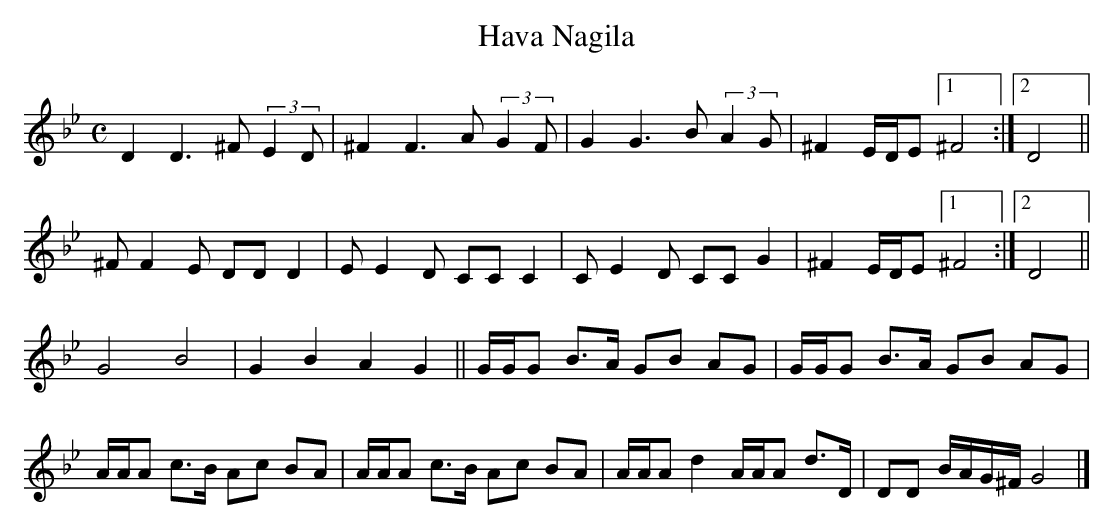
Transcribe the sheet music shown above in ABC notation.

X:1
T:Hava Nagila
M:C
L:1/8
K:DPhr
 D2 D3 ^F(3:2:2E2D|^F2 F3 A(3:2:2G2F|G2 G3 B (3:2:2A2G|^F2 E/D/E [1 ^F4:|[2 D4||
^FF2E  DD      D2 | EE2D CC      C2 |CE2D CC       G2 |^F2 E/D/E [1 ^F4:|[2 D4||
G4        B4       |G2    B2        A2 G2||\
G/G/G B>A GB    AG |G/G/G B>A       GB AG |
A/A/A c>B Ac    BA |A/A/A c>B       Ac BA |\
A/A/A d2  A/A/A d>D|DD    B/A/G/^F/ G4   |]

In klezmer, the mode closest to hijaz is called FREYGISH.  It varies
between octaves: the sixth at the bottom end of the range is always
major (minor in higher octaves - the range of basic melodies rarely goes
far into the second octave, though a violin or clarinet improvisation
can go much higher).
